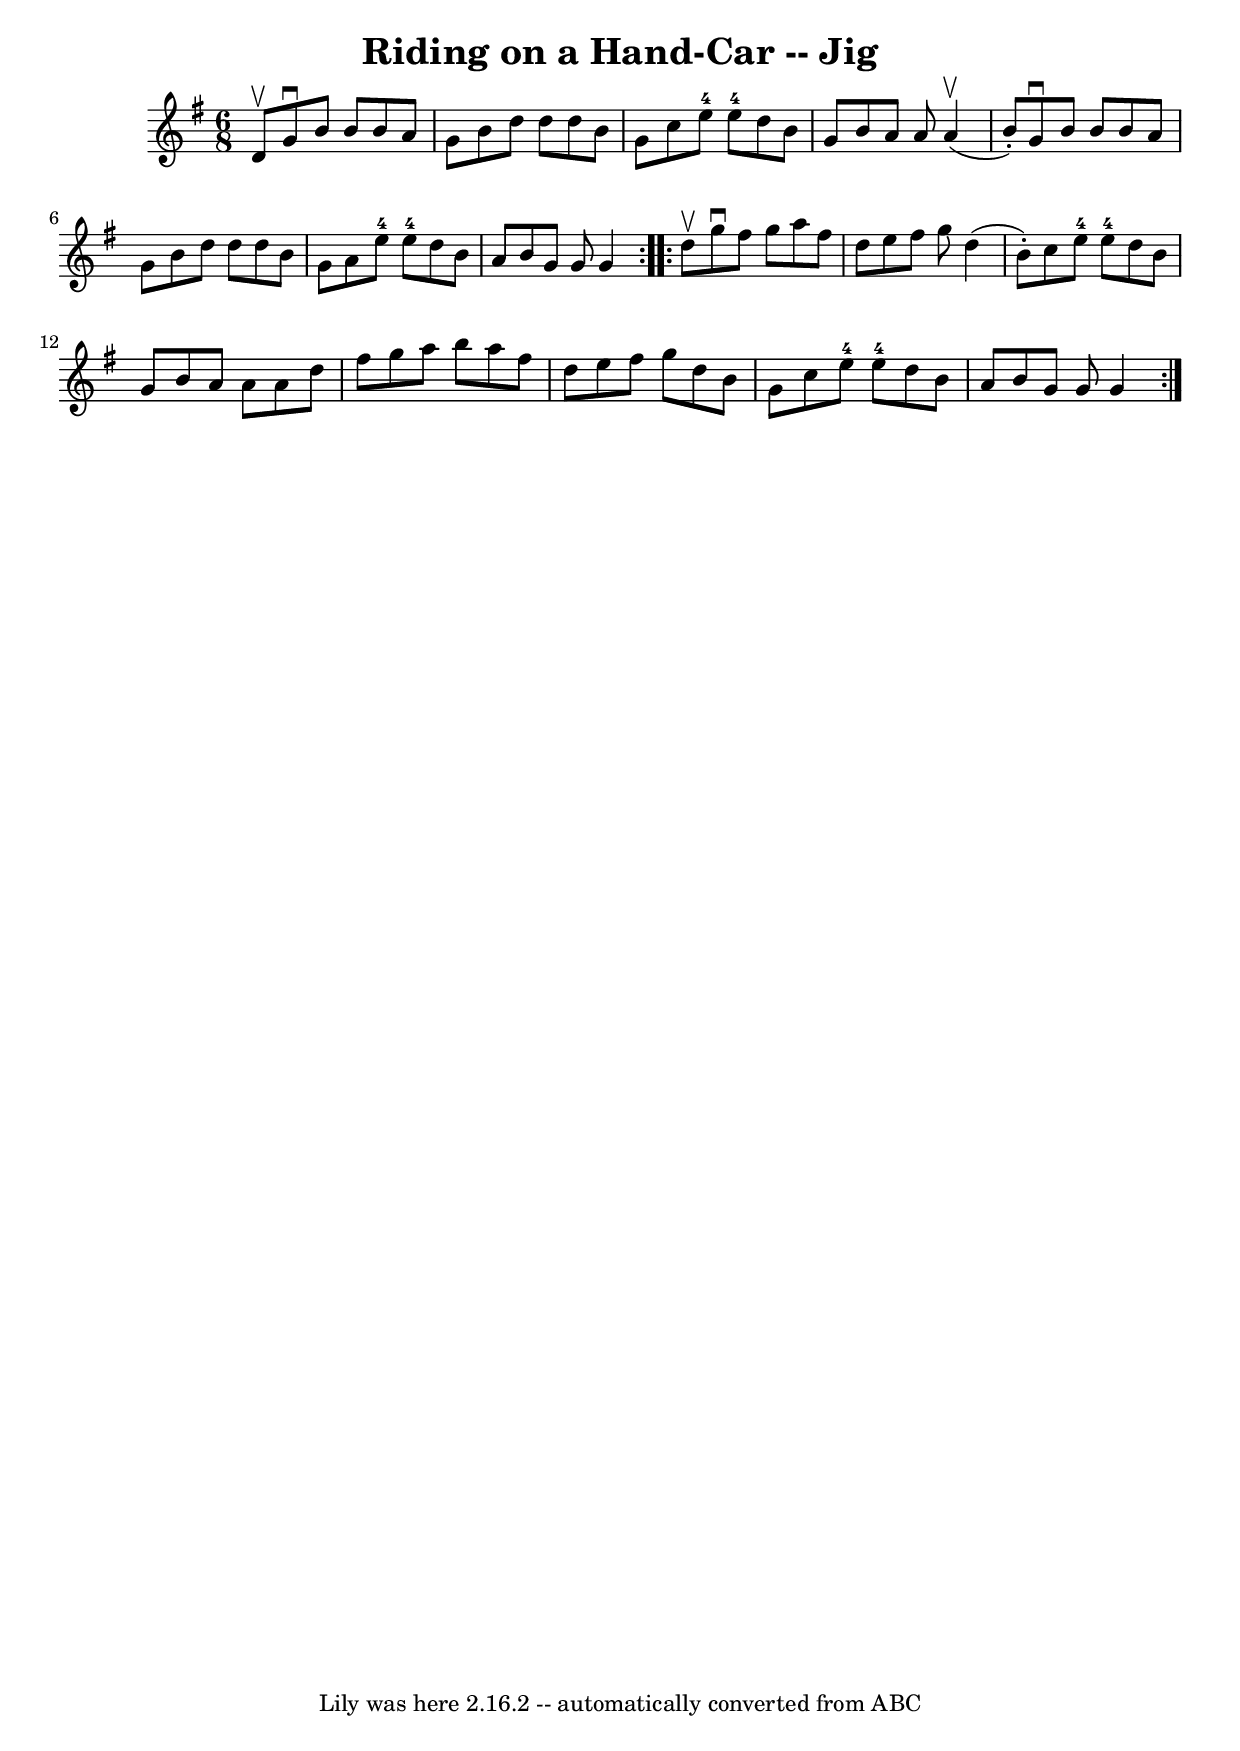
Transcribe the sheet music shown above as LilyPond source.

\version "2.7.40"
\include "Mammoth.ily"
\header {
	%% book = "Ryan's Mammoth Collection"
	crossRefNumber = "1"
	footnotes = ""
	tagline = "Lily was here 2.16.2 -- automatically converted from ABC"
	title = "Riding on a Hand-Car -- Jig"
}
voicedefault =  {


\repeat volta 2 {
\time 6/8 
\key g \major d'8^\upbow |
 g'8^\downbow b'8 b'8    
b'8 a'8 g'8  |
 b'8 d''8 d''8 d''8 b'8 g'8  
|
 c''8 e''8-4 e''8-4 d''8 b'8 g'8  |
 b'8   
 a'8 a'8 a'4^\upbow(b'8 -.) |
 g'8^\downbow b'8 b'8 
 b'8 a'8 g'8  |
 b'8 d''8 d''8 d''8 b'8 g'8  
|
 a'8 e''8-4 e''8-4 d''8 b'8 a'8  |
 b'8    
g'8 g'8 g'4  } \repeat volta 2 { d''8^\upbow |
 g''8 
^\downbow fis''8 g''8 a''8 fis''8 d''8  |
 e''8 fis''8 
 g''8 d''4 (b'8 -.) |
 c''8 e''8-4 e''8-4 d''8   
 b'8 g'8  |
 b'8 a'8 a'8 a'8 d''8 fis''8  |
    
 g''8 a''8 b''8 a''8 fis''8 d''8  |
 e''8 fis''8    
g''8 d''8 b'8 g'8  |
 c''8 e''8-4 e''8-4 d''8    
b'8 a'8  |
 b'8 g'8 g'8 g'4  }   
}

\score{
    <<

	\context Staff="default"
	{
	    \voicedefault 
	}

    >>
	\layout {
	}
	\midi {}
}
